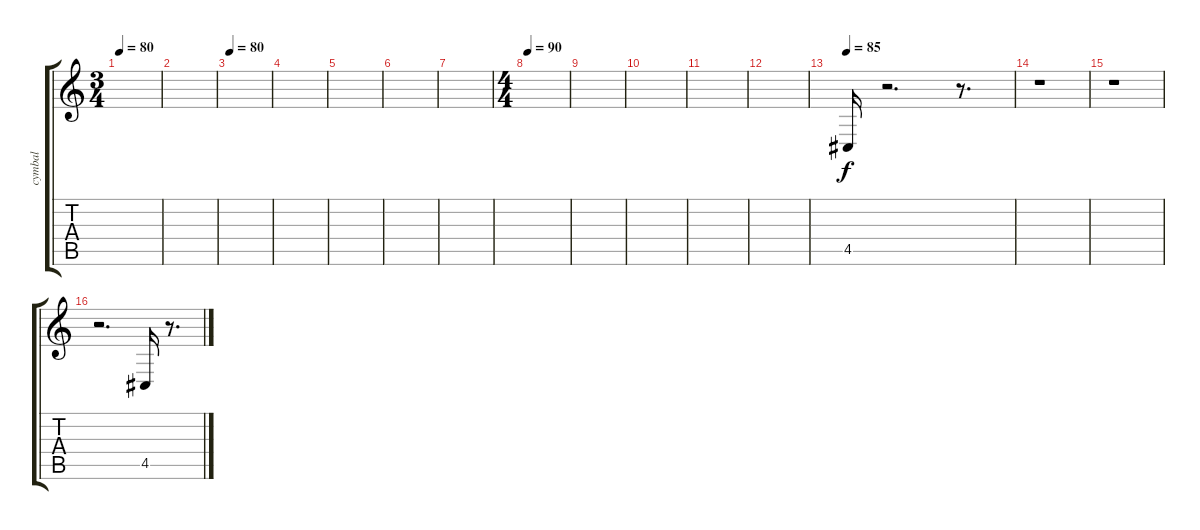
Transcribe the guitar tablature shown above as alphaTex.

\track ("cymbal" "cymbal") {instrument reversecymbal}
\staff {score tabs}
\tuning (E4 B3 G3 D3 A2 E2) {hide}
\ts (3 4)
\tempo 80
\clef g2
\ks c
|
|
\tempo 80
|
|
|
|
|
\ts (4 4)
\tempo 90
|
|
|
|
|
\tempo 85
4.5.16 r.2{d} r.8{d} |
r.1 |
r.1 |
r.2{d} 4.5.16 r.8{d}
